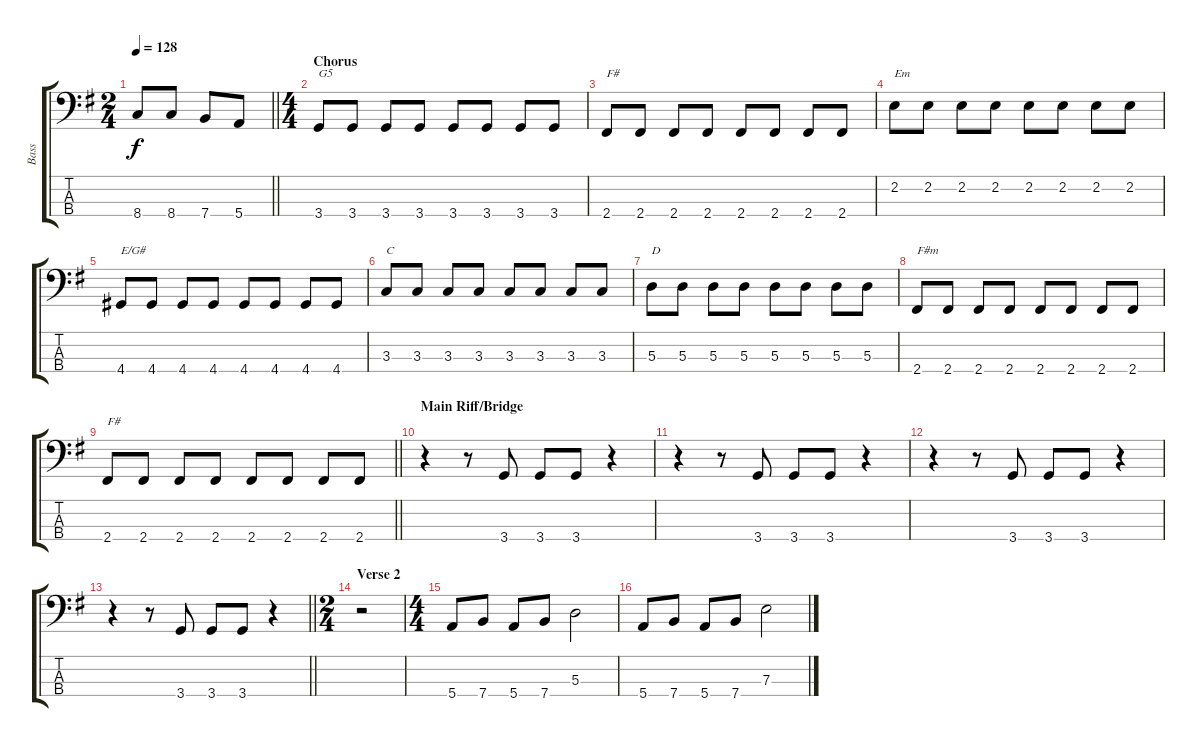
\track ("Bass" "Bass") {instrument electricbassfinger}
\staff {score tabs}
\tuning (G2 D2 A1 E1) {hide}
\ts (2 4)
\tempo 128
\clef f4
\barLineRight lightlight
\ks g
8.4.8{dy f} 8.4.8 7.4.8 5.4.8 |
\ts (4 4)
\section ("" "Chorus")
3.4.8{txt "G5"} 3.4.8 3.4.8 3.4.8 3.4.8 3.4.8 3.4.8 3.4.8 |
2.4.8{txt "F#"} 2.4.8 2.4.8 2.4.8 2.4.8 2.4.8 2.4.8 2.4.8 |
2.2.8{txt "Em"} 2.2.8 2.2.8 2.2.8 2.2.8 2.2.8 2.2.8 2.2.8 |
4.4.8{txt "E/G#"} 4.4.8 4.4.8 4.4.8 4.4.8 4.4.8 4.4.8 4.4.8 |
3.3.8{txt "C"} 3.3.8 3.3.8 3.3.8 3.3.8 3.3.8 3.3.8 3.3.8 |
5.3.8{txt "D"} 5.3.8 5.3.8 5.3.8 5.3.8 5.3.8 5.3.8 5.3.8 |
2.4.8{txt "F#m"} 2.4.8 2.4.8 2.4.8 2.4.8 2.4.8 2.4.8 2.4.8 |
\barLineRight lightlight
2.4.8{txt "F#"} 2.4.8 2.4.8 2.4.8 2.4.8 2.4.8 2.4.8 2.4.8 |
\section ("" "Main Riff/Bridge")
r.4{instrument electricbassfinger} r.8 3.4.8 3.4.8 3.4.8 r.4 |
r.4 r.8 3.4.8 3.4.8 3.4.8 r.4 |
r.4 r.8 3.4.8 3.4.8 3.4.8 r.4 |
\barLineRight lightlight
r.4 r.8 3.4.8 3.4.8 3.4.8 r.4 |
\ts (2 4)
\section ("" "Verse 2")
r.2 |
\ts (4 4)
5.4.8{instrument electricbassfinger} 7.4.8 5.4.8 7.4.8 5.3.2 |
5.4.8 7.4.8 5.4.8 7.4.8 7.3.2
